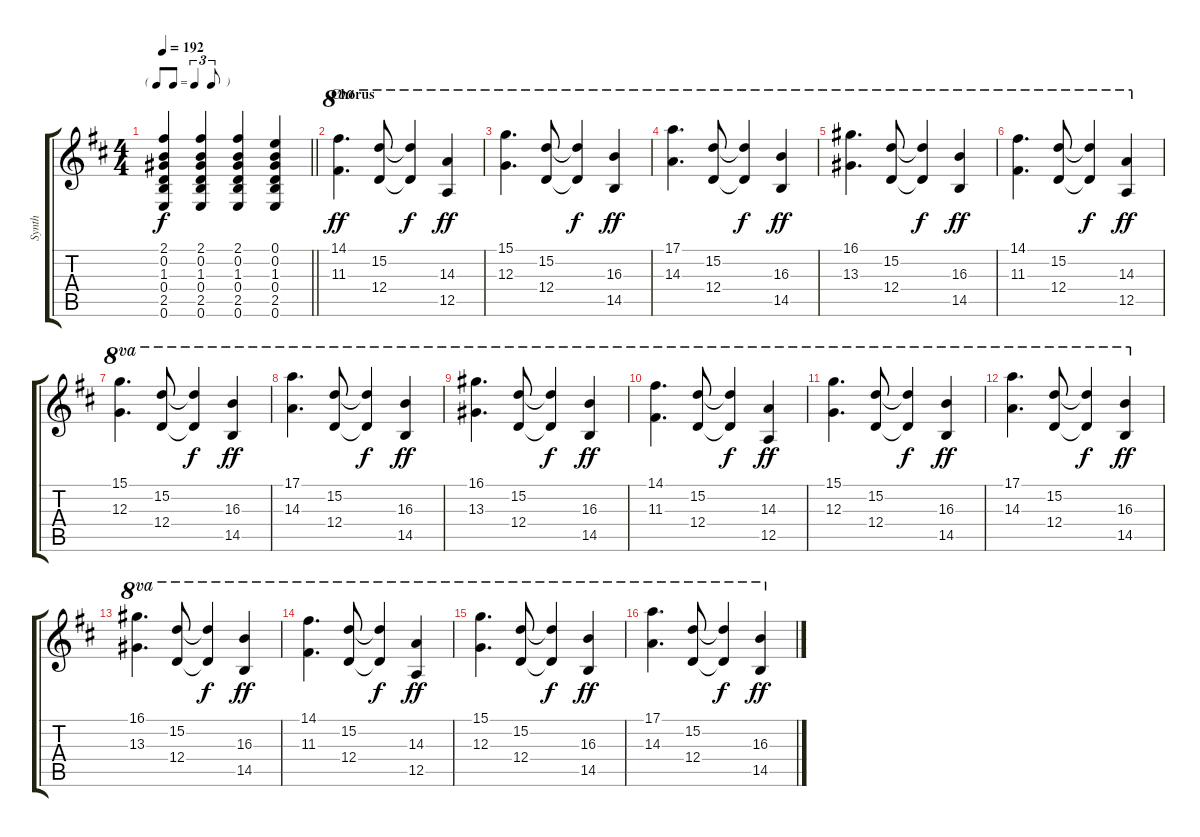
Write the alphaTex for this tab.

\track ("Synth" "Synth") {instrument acousticguitarnylon}
\staff {score tabs}
\tuning (E4 B3 G3 D3 A2 E2) {hide}
\ts (4 4)
\tf triplet8th
\tempo 192
\clef g2
\barLineRight lightlight
\ks bminor
(2.1 0.2 1.3 0.4 2.5 0.6).4{dy f} (2.1 0.2 1.3 0.4 2.5 0.6).4 (2.1 0.2 1.3 0.4 2.5 0.6).4 (0.1 0.2 1.3 0.4 2.5 0.6).4 |
\section ("" "Chorus")
(14.1 11.3).4{d ot 8va dy ff} (15.2 12.4).8{ot 8va} (15.2{t} 12.4{t}).4{ot 8va dy f} (14.3 12.5).4{ot 8va dy ff} |
(15.1 12.3).4{d ot 8va} (15.2 12.4).8{ot 8va} (15.2{t} 12.4{t}).4{ot 8va dy f} (16.3 14.5).4{ot 8va dy ff} |
(17.1 14.3).4{d ot 8va} (15.2 12.4).8{ot 8va} (15.2{t} 12.4{t}).4{ot 8va dy f} (16.3 14.5).4{ot 8va dy ff} |
(16.1 13.3).4{d ot 8va} (15.2 12.4).8{ot 8va} (15.2{t} 12.4{t}).4{ot 8va dy f} (16.3 14.5).4{ot 8va dy ff} |
(14.1 11.3).4{d ot 8va} (15.2 12.4).8{ot 8va} (15.2{t} 12.4{t}).4{ot 8va dy f} (14.3 12.5).4{ot 8va dy ff} |
(15.1 12.3).4{d ot 8va} (15.2 12.4).8{ot 8va} (15.2{t} 12.4{t}).4{ot 8va dy f} (16.3 14.5).4{ot 8va dy ff} |
(17.1 14.3).4{d ot 8va} (15.2 12.4).8{ot 8va} (15.2{t} 12.4{t}).4{ot 8va dy f} (16.3 14.5).4{ot 8va dy ff} |
(16.1 13.3).4{d ot 8va} (15.2 12.4).8{ot 8va} (15.2{t} 12.4{t}).4{ot 8va dy f} (16.3 14.5).4{ot 8va dy ff} |
(14.1 11.3).4{d ot 8va} (15.2 12.4).8{ot 8va} (15.2{t} 12.4{t}).4{ot 8va dy f} (14.3 12.5).4{ot 8va dy ff} |
(15.1 12.3).4{d ot 8va} (15.2 12.4).8{ot 8va} (15.2{t} 12.4{t}).4{ot 8va dy f} (16.3 14.5).4{ot 8va dy ff} |
(17.1 14.3).4{d ot 8va} (15.2 12.4).8{ot 8va} (15.2{t} 12.4{t}).4{ot 8va dy f} (16.3 14.5).4{ot 8va dy ff} |
(16.1 13.3).4{d ot 8va} (15.2 12.4).8{ot 8va} (15.2{t} 12.4{t}).4{ot 8va dy f} (16.3 14.5).4{ot 8va dy ff} |
(14.1 11.3).4{d ot 8va} (15.2 12.4).8{ot 8va} (15.2{t} 12.4{t}).4{ot 8va dy f} (14.3 12.5).4{ot 8va dy ff} |
(15.1 12.3).4{d ot 8va} (15.2 12.4).8{ot 8va} (15.2{t} 12.4{t}).4{ot 8va dy f} (16.3 14.5).4{ot 8va dy ff} |
(17.1 14.3).4{d ot 8va} (15.2 12.4).8{ot 8va} (15.2{t} 12.4{t}).4{ot 8va dy f} (16.3 14.5).4{ot 8va dy ff}
